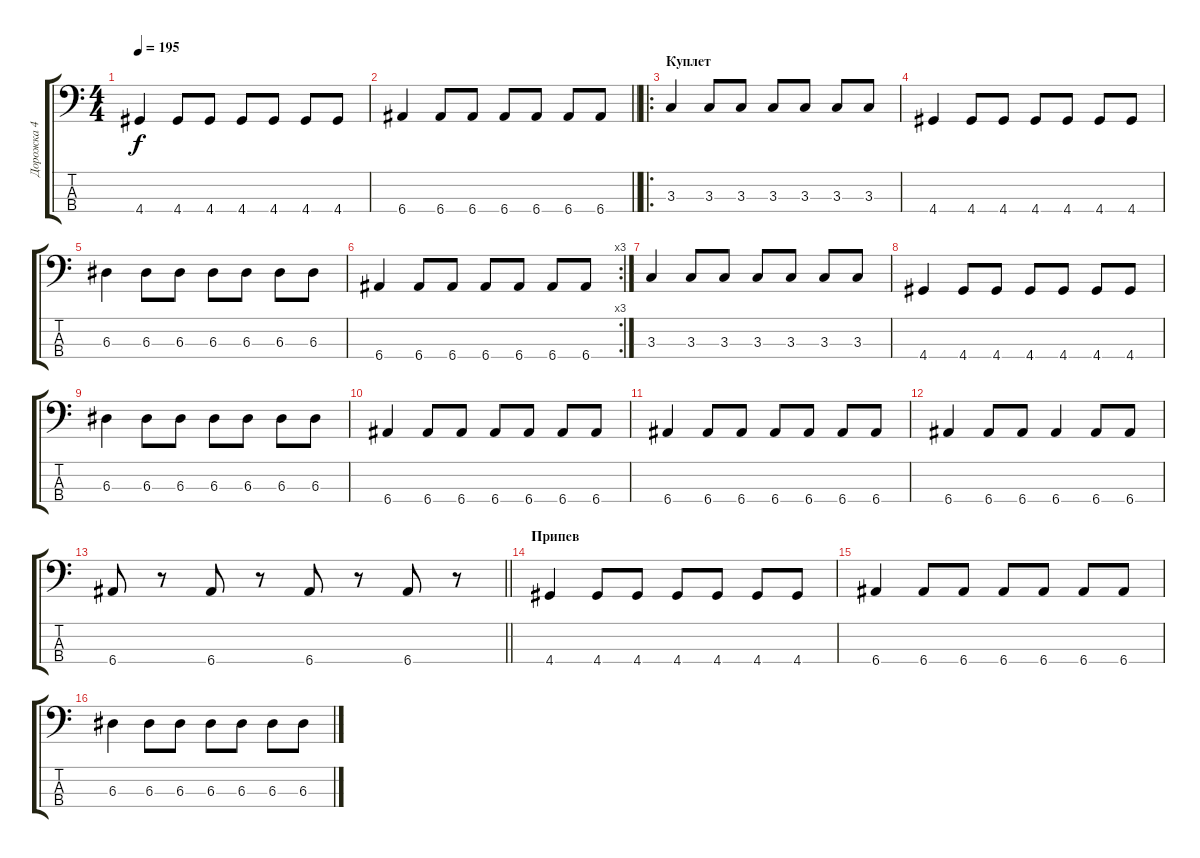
\track ("Дорожка 4" "Дорожка 4") {instrument electricbasspick}
\staff {score tabs}
\tuning (G2 D2 A1 E1) {hide}
\ts (4 4)
\tempo 195
\clef f4
\ks c
4.4.4{dy f} 4.4.8 4.4.8 4.4.8 4.4.8 4.4.8 4.4.8 |
\barLineRight lightlight
6.4.4 6.4.8 6.4.8 6.4.8 6.4.8 6.4.8 6.4.8 |
\ro
\section ("" "Куплет")
3.3.4 3.3.8 3.3.8 3.3.8 3.3.8 3.3.8 3.3.8 |
4.4.4 4.4.8 4.4.8 4.4.8 4.4.8 4.4.8 4.4.8 |
6.3.4 6.3.8 6.3.8 6.3.8 6.3.8 6.3.8 6.3.8 |
\rc 3
6.4.4 6.4.8 6.4.8 6.4.8 6.4.8 6.4.8 6.4.8 |
3.3.4 3.3.8 3.3.8 3.3.8 3.3.8 3.3.8 3.3.8 |
4.4.4 4.4.8 4.4.8 4.4.8 4.4.8 4.4.8 4.4.8 |
6.3.4 6.3.8 6.3.8 6.3.8 6.3.8 6.3.8 6.3.8 |
6.4.4 6.4.8 6.4.8 6.4.8 6.4.8 6.4.8 6.4.8 |
6.4.4 6.4.8 6.4.8 6.4.8 6.4.8 6.4.8 6.4.8 |
6.4.4 6.4.8 6.4.8 6.4.4 6.4.8 6.4.8 |
\barLineRight lightlight
6.4.8 r.8 6.4.8 r.8 6.4.8 r.8 6.4.8 r.8 |
\section ("" "Припев")
4.4.4 4.4.8 4.4.8 4.4.8 4.4.8 4.4.8 4.4.8 |
6.4.4 6.4.8 6.4.8 6.4.8 6.4.8 6.4.8 6.4.8 |
6.3.4 6.3.8 6.3.8 6.3.8 6.3.8 6.3.8 6.3.8
